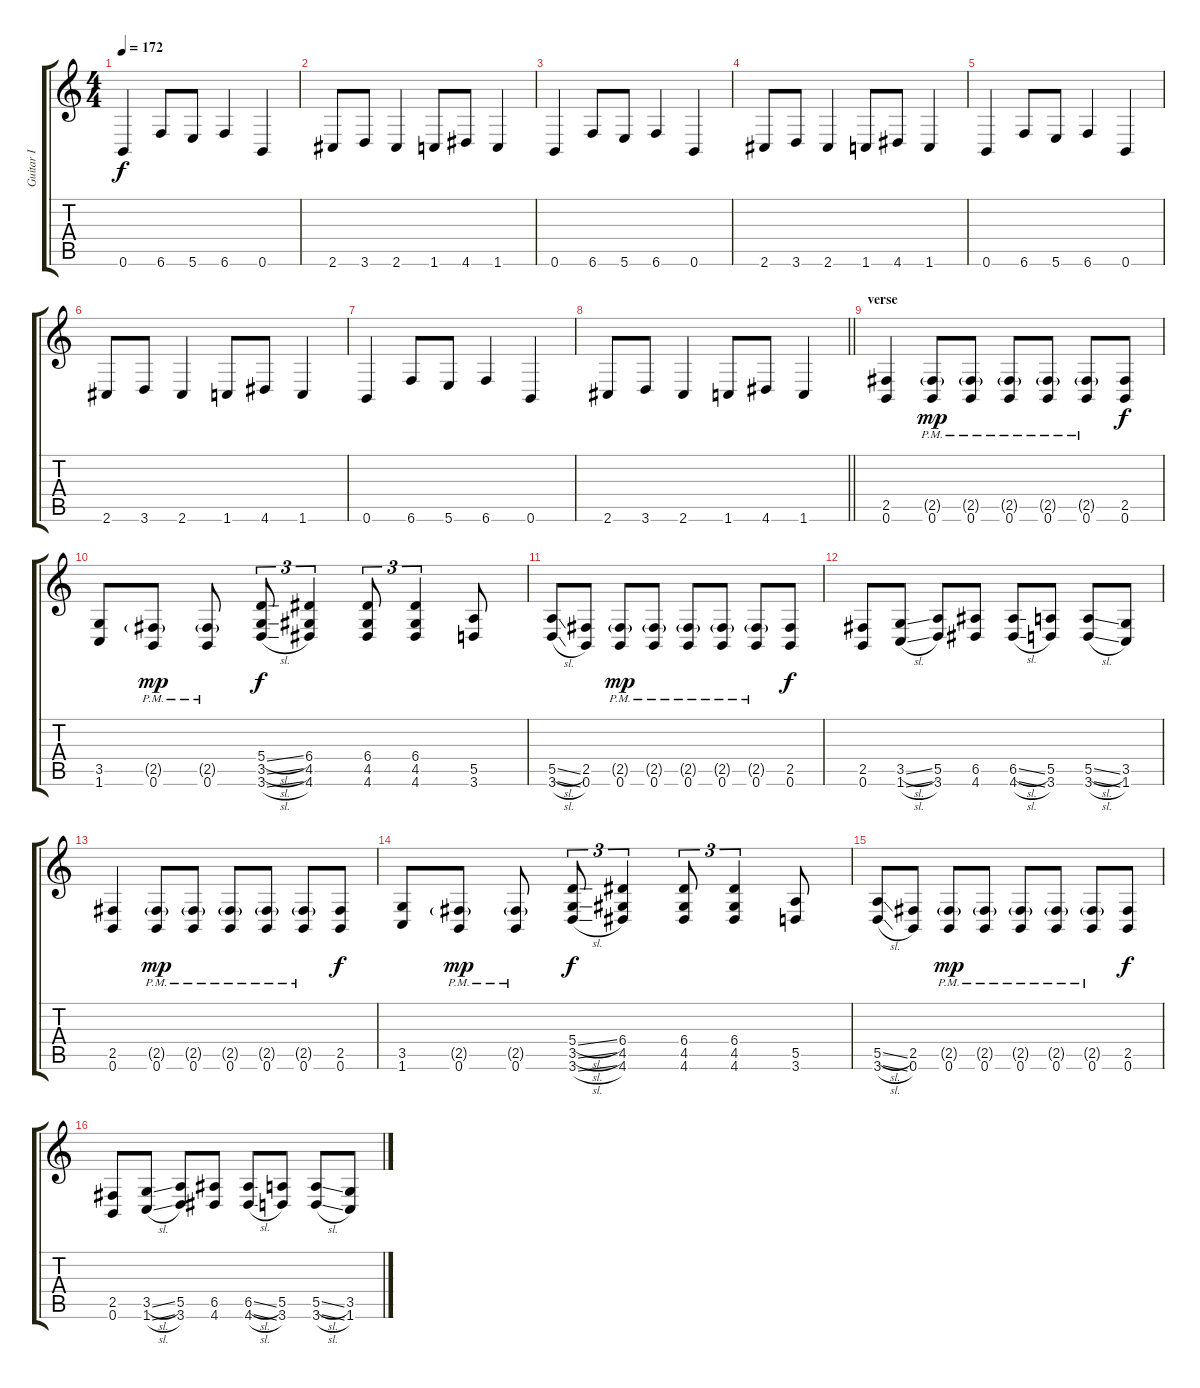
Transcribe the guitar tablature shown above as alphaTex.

\track ("Guitar I" "Guitar I") {instrument distortionguitar}
\staff {score tabs}
\tuning (B3 Gb3 D3 A2 E2 B1) {hide}
\ts (4 4)
\tempo 172
\clef g2
\ks c
0.6.4{dy f} 6.6.8 5.6.8 6.6.4 0.6.4 |
2.6.8 3.6.8 2.6.4 1.6.8 4.6.8 1.6.4 |
0.6.4 6.6.8 5.6.8 6.6.4 0.6.4 |
2.6.8 3.6.8 2.6.4 1.6.8 4.6.8 1.6.4 |
0.6.4 6.6.8 5.6.8 6.6.4 0.6.4 |
2.6.8 3.6.8 2.6.4 1.6.8 4.6.8 1.6.4 |
0.6.4 6.6.8 5.6.8 6.6.4 0.6.4 |
\barLineRight lightlight
2.6.8 3.6.8 2.6.4 1.6.8 4.6.8 1.6.4 |
\section ("" "verse")
(2.5 0.6).4 (2.5{g pm} 0.6{pm}).8{dy mp} (2.5{g pm} 0.6{pm}).8 (2.5{g pm} 0.6{pm}).8 (2.5{g pm} 0.6{pm}).8 (2.5{g pm} 0.6{pm}).8 (2.5 0.6).8{dy f} |
(3.5 1.6).8 (2.5{g pm} 0.6{pm}).8{dy mp} (2.5{g pm} 0.6{pm}).8 (5.4{sl} 3.5{sl} 3.6{sl}).8{tu (3 2) dy f} (6.4 4.5 4.6).4{tu (3 2)} (6.4 4.5 4.6).8{tu (3 2)} (6.4 4.5 4.6).4{tu (3 2)} (5.5 3.6).8 |
(5.5{sl} 3.6{sl}).8 (2.5 0.6).8 (2.5{g pm} 0.6{pm}).8{dy mp} (2.5{g pm} 0.6{pm}).8 (2.5{g pm} 0.6{pm}).8 (2.5{g pm} 0.6{pm}).8 (2.5{g pm} 0.6{pm}).8 (2.5 0.6).8{dy f} |
(2.5 0.6).8 (3.5{sl} 1.6{sl}).8 (5.5 3.6).8 (6.5 4.6).8 (6.5{sl} 4.6{sl}).8 (5.5 3.6).8 (5.5{sl} 3.6{sl}).8 (3.5 1.6).8 |
(2.5 0.6).4 (2.5{g pm} 0.6{pm}).8{dy mp} (2.5{g pm} 0.6{pm}).8 (2.5{g pm} 0.6{pm}).8 (2.5{g pm} 0.6{pm}).8 (2.5{g pm} 0.6{pm}).8 (2.5 0.6).8{dy f} |
(3.5 1.6).8 (2.5{g pm} 0.6{pm}).8{dy mp} (2.5{g pm} 0.6{pm}).8 (5.4{sl} 3.5{sl} 3.6{sl}).8{tu (3 2) dy f} (6.4 4.5 4.6).4{tu (3 2)} (6.4 4.5 4.6).8{tu (3 2)} (6.4 4.5 4.6).4{tu (3 2)} (5.5 3.6).8 |
(5.5{sl} 3.6{sl}).8 (2.5 0.6).8 (2.5{g pm} 0.6{pm}).8{dy mp} (2.5{g pm} 0.6{pm}).8 (2.5{g pm} 0.6{pm}).8 (2.5{g pm} 0.6{pm}).8 (2.5{g pm} 0.6{pm}).8 (2.5 0.6).8{dy f} |
(2.5 0.6).8 (3.5{sl} 1.6{sl}).8 (5.5 3.6).8 (6.5 4.6).8 (6.5{sl} 4.6{sl}).8 (5.5 3.6).8 (5.5{sl} 3.6{sl}).8 (3.5 1.6).8
